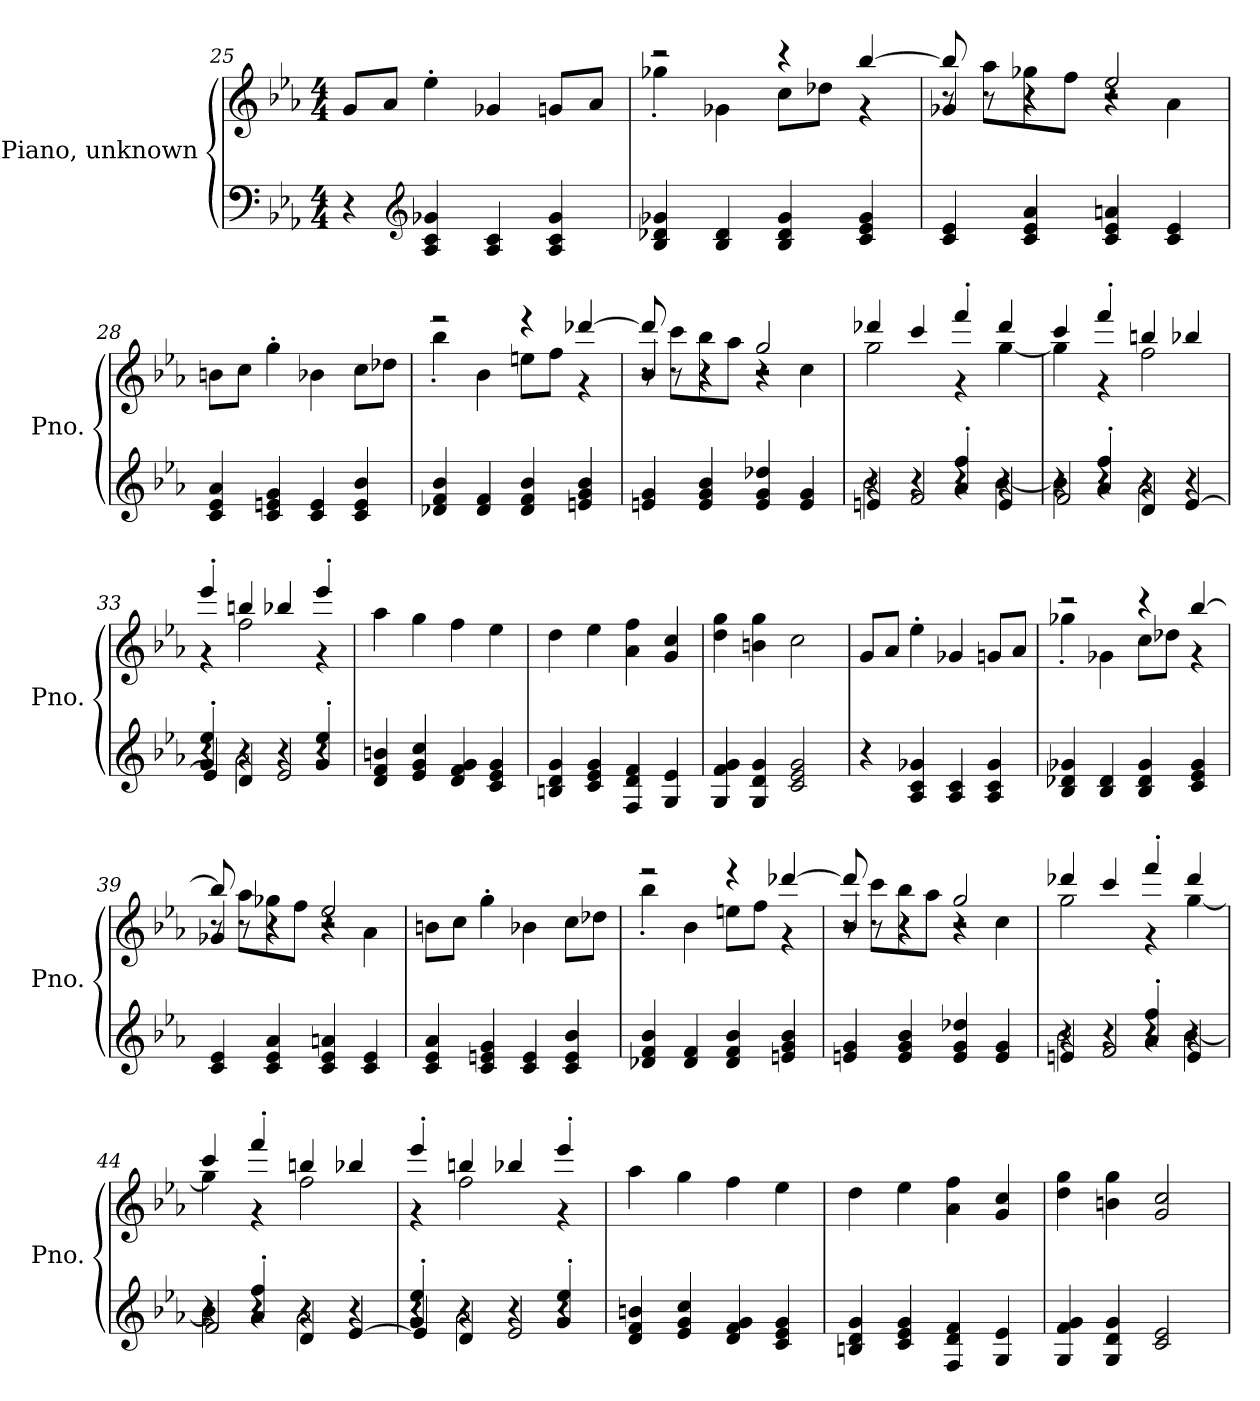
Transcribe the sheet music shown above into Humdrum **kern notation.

**kern	**kern
*part1	*part1
*staff2	*staff1
*I"Piano, unknown	*
*I'Pno.	*
*clefF4	*clefG2
*k[b-e-a-]	*k[b-e-a-]
*M4/4	*M4/4
=25	=25
4r	8g/L
.	8a-/J
*clefG2	*
4A-/ 4c/ 4g-X/	4ee-'\
4A-/ 4c/	4g-X/
4A-/ 4c/ 4g-/	8gn/L
.	8a-/J
!!LO:LB:g=z
=26	=26
*	*^
4B-/ 4d-X/ 4g-X/	2r	4gg-X'\
4B-/ 4d-/	.	4g-X\
4B-/ 4d-/ 4g-/	4r	8cc\L
.	.	8dd-X\J
4c/ 4e-/ 4g-/	[4bb-/	4r
=27	=27	=27
*	*	*^
4c/ 4e-/	8bb-/]	8r	4g-X/
.	8r	8aa-\L	.
4c/ 4e-/ 4a-/	4r	8gg-X\	4r
.	.	8ff\J	.
4c/ 4e-/ 4an/	2ee-/	4r	2r
4c/ 4e-/	.	4a-\	.
*	*v	*v	*v
=28	=28
4c/ 4e-/ 4a-/	8bn\L
.	8cc\J
4c/ 4en/ 4g/	4gg'\
4c/ 4e/	4b-X\
4c/ 4e/ 4b-/	8cc\L
.	8dd-X\J
=29	=29
*	*^
4d-X/ 4f/ 4b-/	2r	4bb-'\
4d-/ 4f/	.	4b-\
4d-/ 4f/ 4b-/	4r	8een\L
.	.	8ff\J
4en/ 4g/ 4b-/	[4ddd-X/	4r
=30	=30	=30
*	*	*^
4en/ 4g/	8ddd-/]	8r	4b-/
.	8r	8ccc\L	.
4e/ 4g/ 4b-/	4r	8bb-\	4r
.	.	8aa-\J	.
4e/ 4g/ 4dd-X/	2gg/	4r	2r
4e/ 4g/	.	4cc\	.
*	*	*v	*v
!!LO:PB:g=z
=31	=31	=31
*^	*	*
*	*^	*	*
4en/	2b-\	4r	4ddd-X/	2gg\
4r	.	2f/	4ccc/	.
4a-/' 4ff/'	4r	.	4fff'/	4r
4e/	[4b-\	4r	4ddd-/	[4gg\
=32	=32	=32	=32	=32
4r	4b-\]	2f/	4ccc/	4gg\]
4a-/' 4ff/'	4r	.	4fff'/	4r
4d/	2a-\	4r	4bbn/	2ff\
4r	.	[4e-/	4bb-X/	.
=33	=33	=33	=33	=33
4g/' 4ee-/'	4r	4e-/]	4eee-'/	4r
4d/	2a-\	4r	4bbn/	2ff\
4r	.	2e-/	4bb-X/	.
4g/' 4ee-/'	4r	.	4eee-'/	4r
*v	*v	*v	*	*
*	*v	*v
=34	=34
4d/ 4f/ 4bn/	4aa-\
4e-/ 4g/ 4cc/	4gg\
4d/ 4f/ 4g/	4ff\
4c/ 4e-/ 4g/	4ee-\
=35	=35
4Bn/ 4d/ 4g/	4dd\
4c/ 4e-/ 4g/	4ee-\
4F/ 4d/ 4f/	4a-\ 4ff\
4G/ 4e-/	4g/ 4cc/
=36	=36
4G/ 4f/ 4g/	4dd\ 4gg\
4G/ 4d/ 4g/	4bn\ 4gg\
2c/ 2e-/ 2g/	2cc\
!!LO:LB:g=z
=37	=37
4r	8g/L
.	8a-/J
4A-/ 4c/ 4g-X/	4ee-'\
4A-/ 4c/	4g-X/
4A-/ 4c/ 4g-/	8gn/L
.	8a-/J
=38	=38
*	*^
4B-/ 4d-X/ 4g-X/	2r	4gg-X'\
4B-/ 4d-/	.	4g-X\
4B-/ 4d-/ 4g-/	4r	8cc\L
.	.	8dd-X\J
4c/ 4e-/ 4g-/	[4bb-/	4r
=39	=39	=39
*	*	*^
4c/ 4e-/	8bb-/]	8r	4g-X/
.	8r	8aa-\L	.
4c/ 4e-/ 4a-/	4r	8gg-X\	4r
.	.	8ff\J	.
4c/ 4e-/ 4an/	2ee-/	4r	2r
4c/ 4e-/	.	4a-\	.
*	*v	*v	*v
=40	=40
4c/ 4e-/ 4a-/	8bn\L
.	8cc\J
4c/ 4en/ 4g/	4gg'\
4c/ 4e/	4b-X\
4c/ 4e/ 4b-/	8cc\L
.	8dd-X\J
=41	=41
*	*^
4d-X/ 4f/ 4b-/	2r	4bb-'\
4d-/ 4f/	.	4b-\
4d-/ 4f/ 4b-/	4r	8een\L
.	.	8ff\J
4en/ 4g/ 4b-/	[4ddd-X/	4r
!!LO:LB:g=z
=42	=42	=42
*	*	*^
4en/ 4g/	8ddd-/]	8r	4b-/
.	8r	8ccc\L	.
4e/ 4g/ 4b-/	4r	8bb-\	4r
.	.	8aa-\J	.
4e/ 4g/ 4dd-X/	2gg/	4r	2r
4e/ 4g/	.	4cc\	.
*	*	*v	*v
=43	=43	=43
*^	*	*
*	*^	*	*
4en/	2b-\	4r	4ddd-X/	2gg\
4r	.	2f/	4ccc/	.
4a-/' 4ff/'	4r	.	4fff'/	4r
4e/	[4b-\	4r	4ddd-/	[4gg\
=44	=44	=44	=44	=44
4r	4b-\]	2f/	4ccc/	4gg\]
4a-/' 4ff/'	4r	.	4fff'/	4r
4d/	2a-\	4r	4bbn/	2ff\
4r	.	[4e-/	4bb-X/	.
=45	=45	=45	=45	=45
4g/' 4ee-/'	4r	4e-/]	4eee-'/	4r
4d/	2a-\	4r	4bbn/	2ff\
4r	.	2e-/	4bb-X/	.
4g/' 4ee-/'	4r	.	4eee-'/	4r
*v	*v	*v	*	*
*	*v	*v
=46	=46
4d/ 4f/ 4bn/	4aa-\
4e-/ 4g/ 4cc/	4gg\
4d/ 4f/ 4g/	4ff\
4c/ 4e-/ 4g/	4ee-\
=47	=47
4Bn/ 4d/ 4g/	4dd\
4c/ 4e-/ 4g/	4ee-\
4F/ 4d/ 4f/	4a-\ 4ff\
4G/ 4e-/	4g/ 4cc/
!!LO:LB:g=z
=48	=48
4G/ 4f/ 4g/	4dd\ 4gg\
4G/ 4d/ 4g/	4bn\ 4gg\
2c/ 2e-/	2g/ 2cc/
=	=
*-	*-
